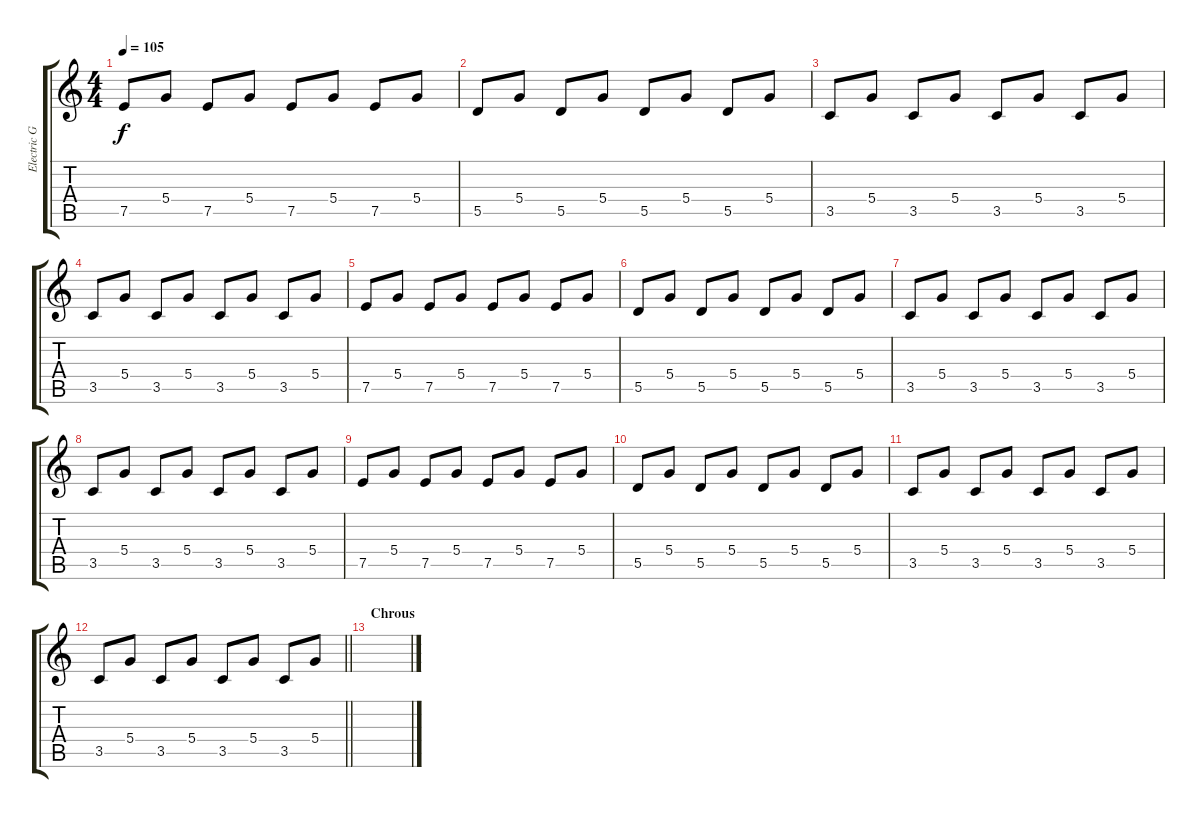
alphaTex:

\track ("Electric Guitar (Clean)" "Electric G") {instrument electricguitarclean}
\staff {score tabs}
\tuning (E4 B3 G3 D3 A2 E2) {hide}
\ts (4 4)
\tempo 105
\clef g2
\ks c
7.5.8{dy f} 5.4.8 7.5.8 5.4.8 7.5.8 5.4.8 7.5.8 5.4.8 |
5.5.8 5.4.8 5.5.8 5.4.8 5.5.8 5.4.8 5.5.8 5.4.8 |
3.5.8 5.4.8 3.5.8 5.4.8 3.5.8 5.4.8 3.5.8 5.4.8 |
3.5.8 5.4.8 3.5.8 5.4.8 3.5.8 5.4.8 3.5.8 5.4.8 |
7.5.8 5.4.8 7.5.8 5.4.8 7.5.8 5.4.8 7.5.8 5.4.8 |
5.5.8 5.4.8 5.5.8 5.4.8 5.5.8 5.4.8 5.5.8 5.4.8 |
3.5.8 5.4.8 3.5.8 5.4.8 3.5.8 5.4.8 3.5.8 5.4.8 |
3.5.8 5.4.8 3.5.8 5.4.8 3.5.8 5.4.8 3.5.8 5.4.8 |
7.5.8 5.4.8 7.5.8 5.4.8 7.5.8 5.4.8 7.5.8 5.4.8 |
5.5.8 5.4.8 5.5.8 5.4.8 5.5.8 5.4.8 5.5.8 5.4.8 |
3.5.8 5.4.8 3.5.8 5.4.8 3.5.8 5.4.8 3.5.8 5.4.8 |
\barLineRight lightlight
3.5.8 5.4.8 3.5.8 5.4.8 3.5.8 5.4.8 3.5.8 5.4.8 |
\section ("" "Chrous")
